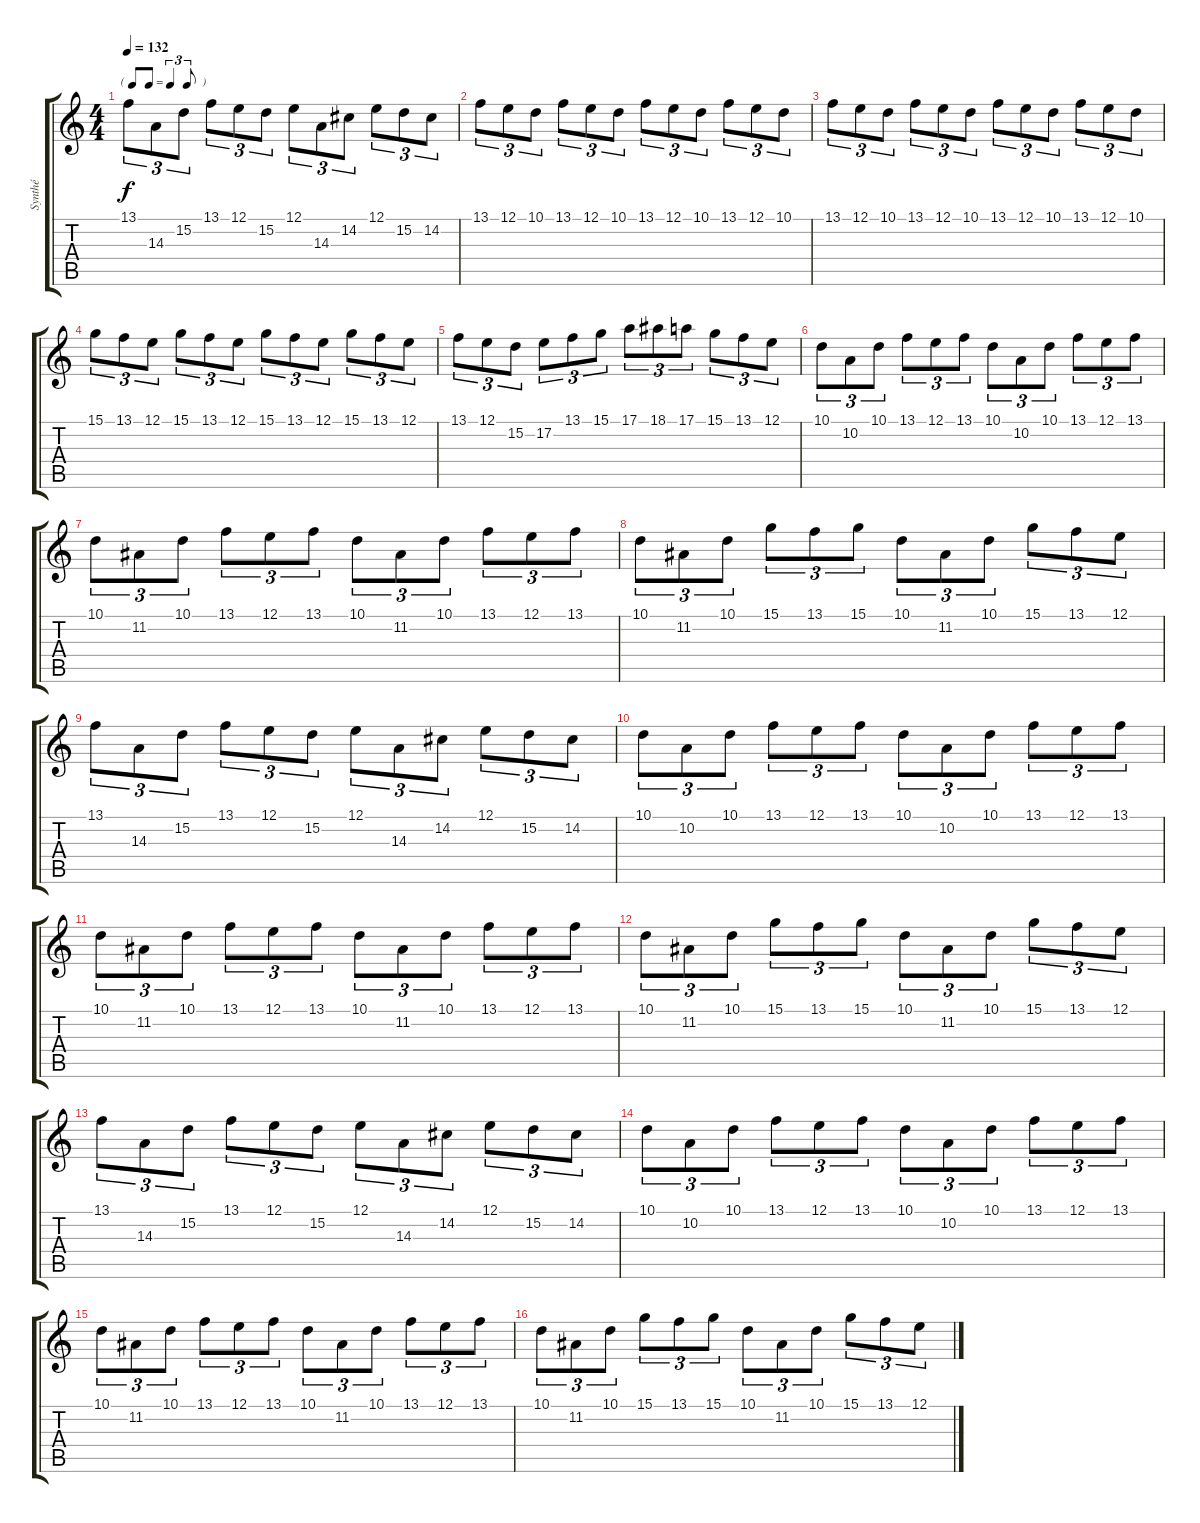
\track ("Synthé" "Synthé") {instrument synthbrass1}
\staff {score tabs}
\tuning (E4 B3 G3 D3 A2 E2) {hide}
\ts (4 4)
\tf triplet8th
\tempo 132
\clef g2
\ks c
13.1.8{tu (3 2) dy f} 14.3.8{tu (3 2)} 15.2.8{tu (3 2)} 13.1.8{tu (3 2)} 12.1.8{tu (3 2)} 15.2.8{tu (3 2)} 12.1.8{tu (3 2)} 14.3.8{tu (3 2)} 14.2.8{tu (3 2)} 12.1.8{tu (3 2)} 15.2.8{tu (3 2)} 14.2.8{tu (3 2)} |
13.1.8{tu (3 2)} 12.1.8{tu (3 2)} 10.1.8{tu (3 2)} 13.1.8{tu (3 2)} 12.1.8{tu (3 2)} 10.1.8{tu (3 2)} 13.1.8{tu (3 2)} 12.1.8{tu (3 2)} 10.1.8{tu (3 2)} 13.1.8{tu (3 2)} 12.1.8{tu (3 2)} 10.1.8{tu (3 2)} |
13.1.8{tu (3 2)} 12.1.8{tu (3 2)} 10.1.8{tu (3 2)} 13.1.8{tu (3 2)} 12.1.8{tu (3 2)} 10.1.8{tu (3 2)} 13.1.8{tu (3 2)} 12.1.8{tu (3 2)} 10.1.8{tu (3 2)} 13.1.8{tu (3 2)} 12.1.8{tu (3 2)} 10.1.8{tu (3 2)} |
15.1.8{tu (3 2)} 13.1.8{tu (3 2)} 12.1.8{tu (3 2)} 15.1.8{tu (3 2)} 13.1.8{tu (3 2)} 12.1.8{tu (3 2)} 15.1.8{tu (3 2)} 13.1.8{tu (3 2)} 12.1.8{tu (3 2)} 15.1.8{tu (3 2)} 13.1.8{tu (3 2)} 12.1.8{tu (3 2)} |
13.1.8{tu (3 2)} 12.1.8{tu (3 2)} 15.2.8{tu (3 2)} 17.2.8{tu (3 2)} 13.1.8{tu (3 2)} 15.1.8{tu (3 2)} 17.1.8{tu (3 2)} 18.1.8{tu (3 2)} 17.1.8{tu (3 2)} 15.1.8{tu (3 2)} 13.1.8{tu (3 2)} 12.1.8{tu (3 2)} |
10.1.8{tu (3 2)} 10.2.8{tu (3 2)} 10.1.8{tu (3 2)} 13.1.8{tu (3 2)} 12.1.8{tu (3 2)} 13.1.8{tu (3 2)} 10.1.8{tu (3 2)} 10.2.8{tu (3 2)} 10.1.8{tu (3 2)} 13.1.8{tu (3 2)} 12.1.8{tu (3 2)} 13.1.8{tu (3 2)} |
10.1.8{tu (3 2)} 11.2.8{tu (3 2)} 10.1.8{tu (3 2)} 13.1.8{tu (3 2)} 12.1.8{tu (3 2)} 13.1.8{tu (3 2)} 10.1.8{tu (3 2)} 11.2.8{tu (3 2)} 10.1.8{tu (3 2)} 13.1.8{tu (3 2)} 12.1.8{tu (3 2)} 13.1.8{tu (3 2)} |
10.1.8{tu (3 2)} 11.2.8{tu (3 2)} 10.1.8{tu (3 2)} 15.1.8{tu (3 2)} 13.1.8{tu (3 2)} 15.1.8{tu (3 2)} 10.1.8{tu (3 2)} 11.2.8{tu (3 2)} 10.1.8{tu (3 2)} 15.1.8{tu (3 2)} 13.1.8{tu (3 2)} 12.1.8{tu (3 2)} |
13.1.8{tu (3 2)} 14.3.8{tu (3 2)} 15.2.8{tu (3 2)} 13.1.8{tu (3 2)} 12.1.8{tu (3 2)} 15.2.8{tu (3 2)} 12.1.8{tu (3 2)} 14.3.8{tu (3 2)} 14.2.8{tu (3 2)} 12.1.8{tu (3 2)} 15.2.8{tu (3 2)} 14.2.8{tu (3 2)} |
10.1.8{tu (3 2)} 10.2.8{tu (3 2)} 10.1.8{tu (3 2)} 13.1.8{tu (3 2)} 12.1.8{tu (3 2)} 13.1.8{tu (3 2)} 10.1.8{tu (3 2)} 10.2.8{tu (3 2)} 10.1.8{tu (3 2)} 13.1.8{tu (3 2)} 12.1.8{tu (3 2)} 13.1.8{tu (3 2)} |
10.1.8{tu (3 2)} 11.2.8{tu (3 2)} 10.1.8{tu (3 2)} 13.1.8{tu (3 2)} 12.1.8{tu (3 2)} 13.1.8{tu (3 2)} 10.1.8{tu (3 2)} 11.2.8{tu (3 2)} 10.1.8{tu (3 2)} 13.1.8{tu (3 2)} 12.1.8{tu (3 2)} 13.1.8{tu (3 2)} |
10.1.8{tu (3 2)} 11.2.8{tu (3 2)} 10.1.8{tu (3 2)} 15.1.8{tu (3 2)} 13.1.8{tu (3 2)} 15.1.8{tu (3 2)} 10.1.8{tu (3 2)} 11.2.8{tu (3 2)} 10.1.8{tu (3 2)} 15.1.8{tu (3 2)} 13.1.8{tu (3 2)} 12.1.8{tu (3 2)} |
13.1.8{tu (3 2)} 14.3.8{tu (3 2)} 15.2.8{tu (3 2)} 13.1.8{tu (3 2)} 12.1.8{tu (3 2)} 15.2.8{tu (3 2)} 12.1.8{tu (3 2)} 14.3.8{tu (3 2)} 14.2.8{tu (3 2)} 12.1.8{tu (3 2)} 15.2.8{tu (3 2)} 14.2.8{tu (3 2)} |
10.1.8{tu (3 2)} 10.2.8{tu (3 2)} 10.1.8{tu (3 2)} 13.1.8{tu (3 2)} 12.1.8{tu (3 2)} 13.1.8{tu (3 2)} 10.1.8{tu (3 2)} 10.2.8{tu (3 2)} 10.1.8{tu (3 2)} 13.1.8{tu (3 2)} 12.1.8{tu (3 2)} 13.1.8{tu (3 2)} |
10.1.8{tu (3 2)} 11.2.8{tu (3 2)} 10.1.8{tu (3 2)} 13.1.8{tu (3 2)} 12.1.8{tu (3 2)} 13.1.8{tu (3 2)} 10.1.8{tu (3 2)} 11.2.8{tu (3 2)} 10.1.8{tu (3 2)} 13.1.8{tu (3 2)} 12.1.8{tu (3 2)} 13.1.8{tu (3 2)} |
10.1.8{tu (3 2)} 11.2.8{tu (3 2)} 10.1.8{tu (3 2)} 15.1.8{tu (3 2)} 13.1.8{tu (3 2)} 15.1.8{tu (3 2)} 10.1.8{tu (3 2)} 11.2.8{tu (3 2)} 10.1.8{tu (3 2)} 15.1.8{tu (3 2)} 13.1.8{tu (3 2)} 12.1.8{tu (3 2)}
